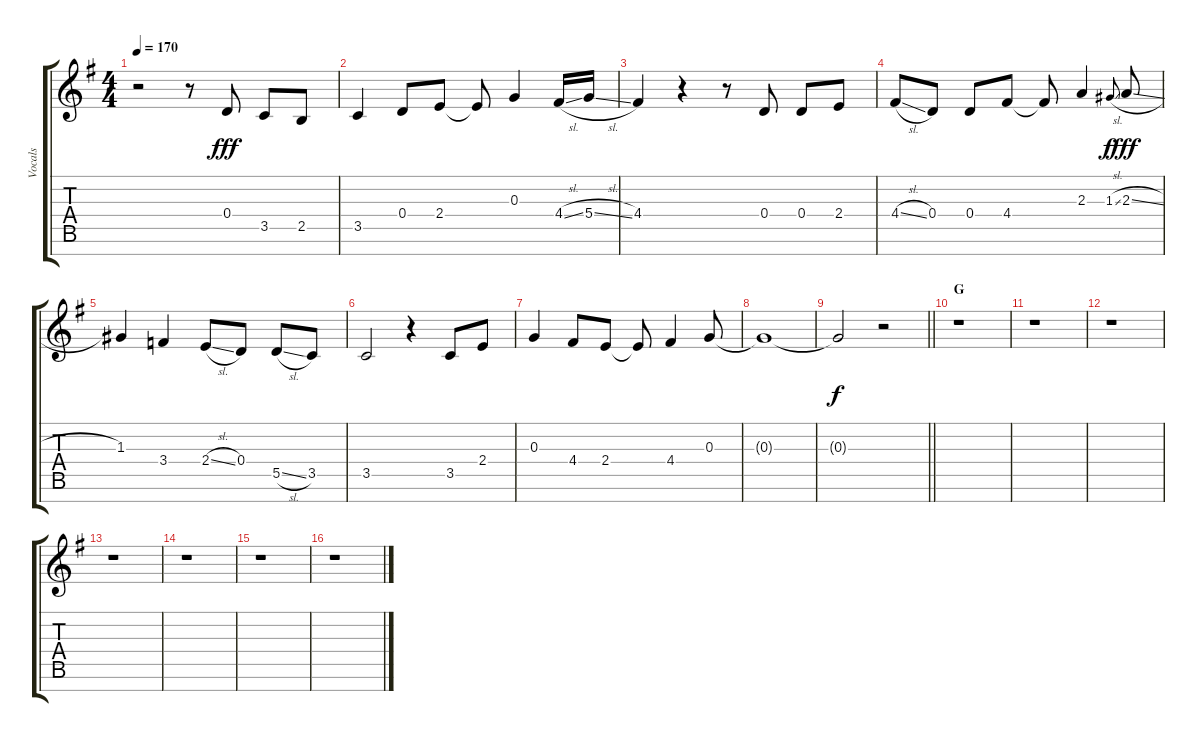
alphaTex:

\track ("Vocals" "Vocals") {instrument voiceoohs}
\staff {score tabs}
\tuning (E5 B4 G4 D4 A3 E3 B2) {hide}
\ts (4 4)
\tempo 170
\clef g2
\ks g
r.2{dy fff} r.8 0.4.8 3.5.8 2.5.8 |
3.5.4 0.4.8 2.4.8 2.4{t}.8 0.3.4 4.4{sl}.16 5.4{sl}.16 |
4.4.4 r.4 r.8 0.4.8 0.4.8 2.4.8 |
4.4{sl}.8 0.4.8 0.4.8 4.4.8 4.4{t}.8 2.3.4 1.3{sl}.8{gr onbeat dy f} 2.3{sl}.8{dy fff} |
1.3.4 3.4.4 2.4{sl}.8 0.4.8 5.5{sl}.8 3.5.8 |
3.5.2 r.4 3.5.8 2.4.8 |
0.3.4 4.4.8 2.4.8 2.4{t}.8 4.4.4 0.3.8 |
0.3{t}.1 |
\barLineRight lightlight
0.3{t}.2{dy f} r.2 |
\section ("" "G")
r.1 |
r.1 |
r.1 |
r.1 |
r.1 |
r.1 |
r.1
